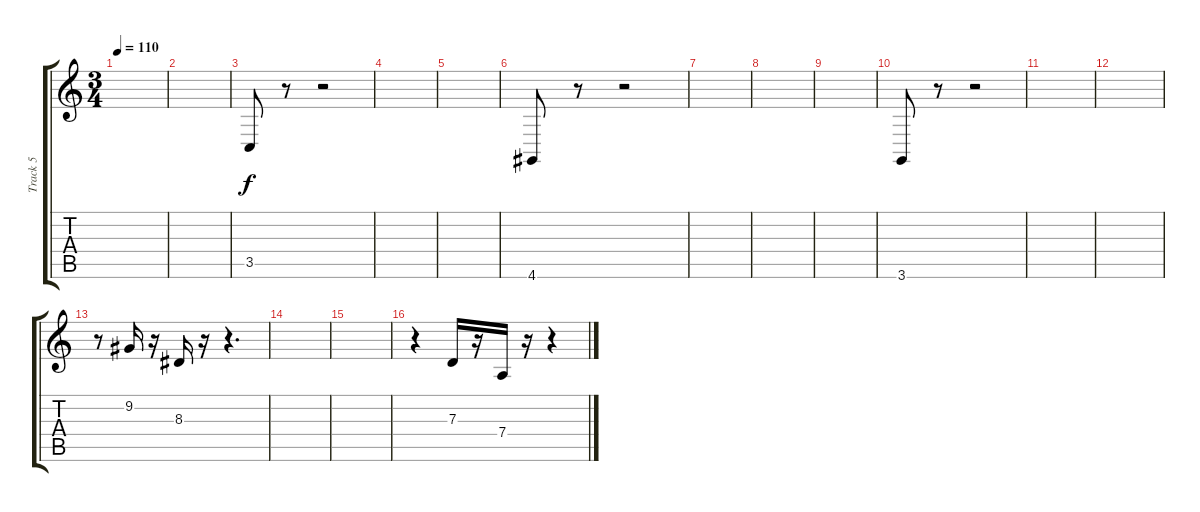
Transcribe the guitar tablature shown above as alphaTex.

\track ("Track 5" "Track 5") {instrument stringensemble1}
\staff {score tabs}
\tuning (E4 B3 G3 D3 A2 E2) {hide}
\ts (3 4)
\tempo 110
\clef g2
\ks c
|
|
3.5.8 r.8 r.2 |
|
|
4.6.8 r.8 r.2 |
|
|
|
3.6.8 r.8 r.2 |
|
|
r.8 9.2.16 r.16 8.3.16 r.16 r.4{d} |
|
|
r.4 7.3.16 r.16 7.4.16 r.16 r.4
